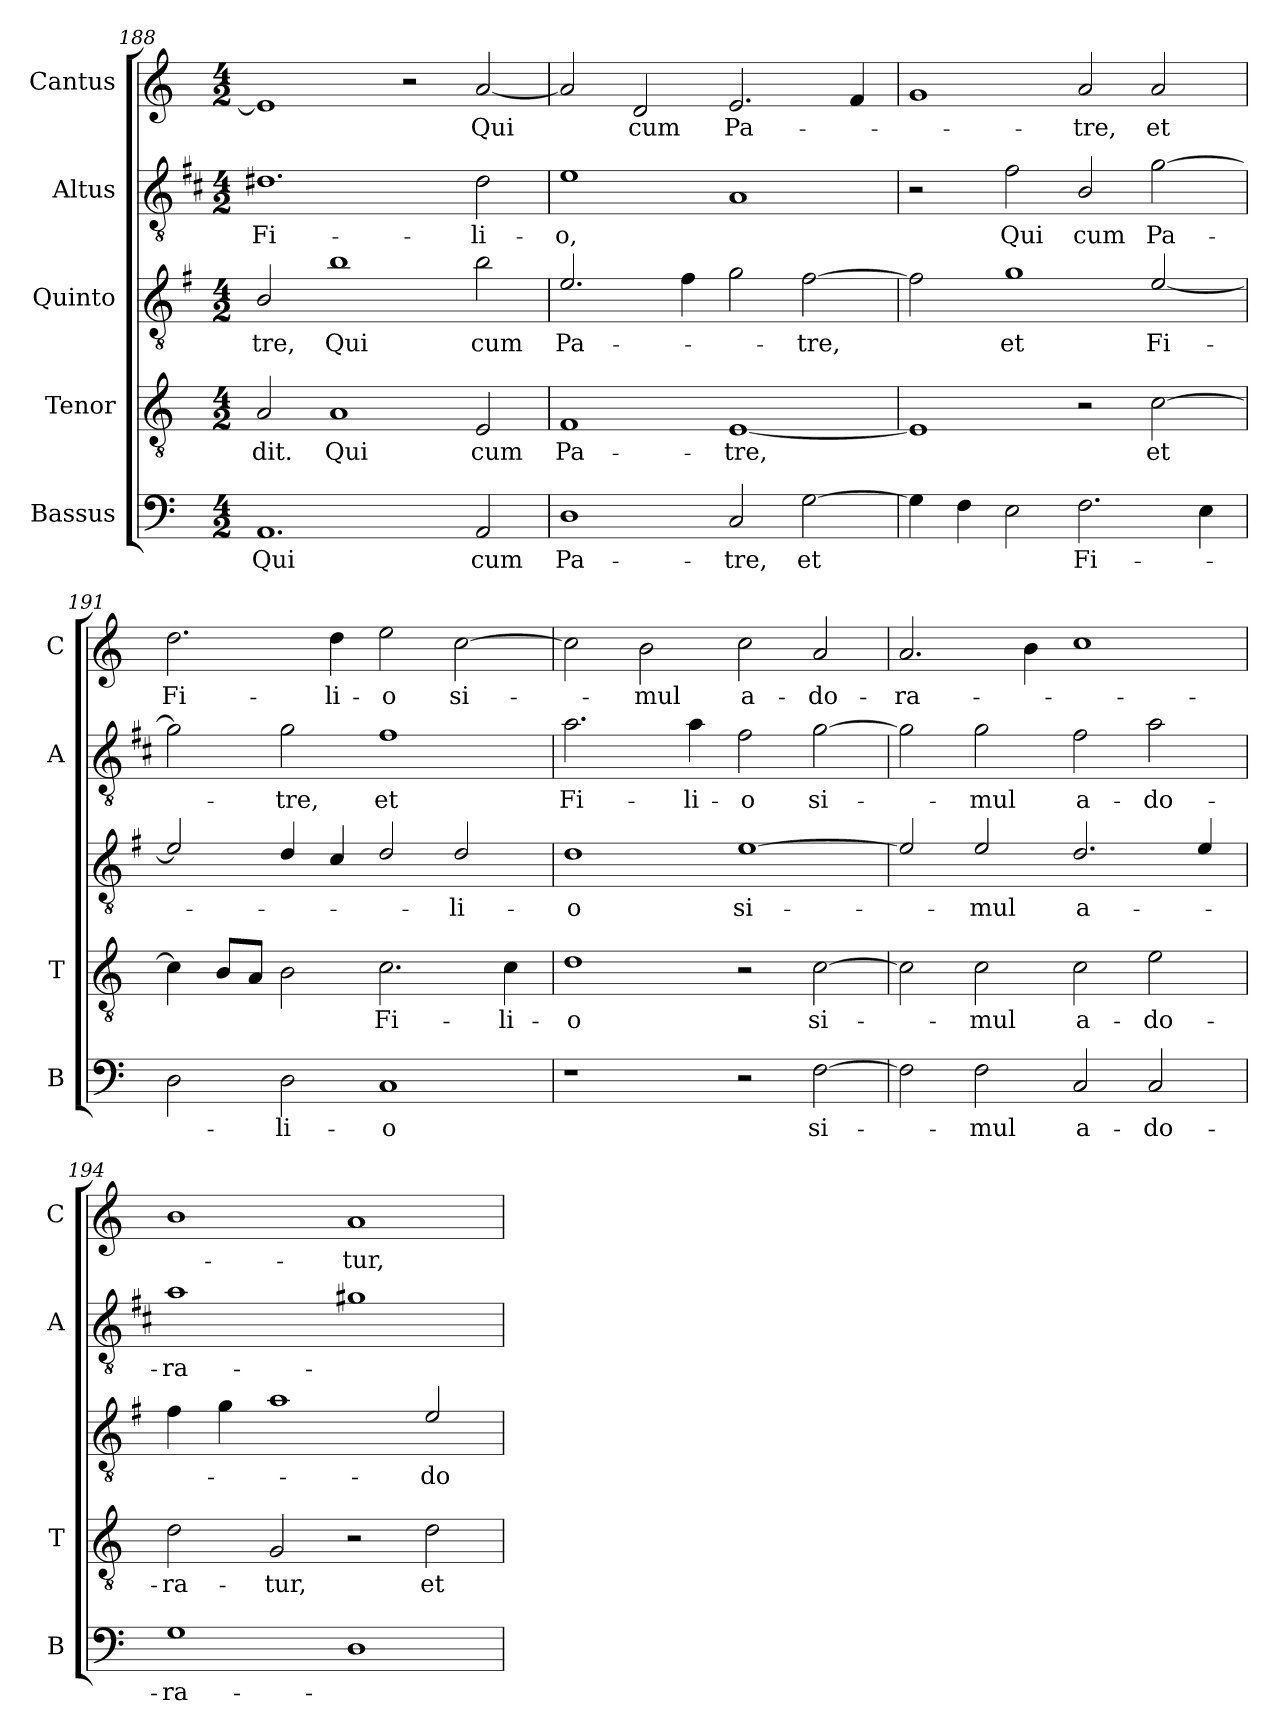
**kern	**text	**kern	**text	**kern	**text	**kern	**text	**kern	**text
*part5	*part5	*part4	*part4	*part3	*part3	*part2	*part2	*part1	*part1
*staff5	*staff5	*staff4	*staff4	*staff3	*staff3	*staff2	*staff2	*staff1	*staff1
*I"Bassus	*	*I"Tenor	*	*I"Quinto	*	*I"Altus	*	*I"Cantus	*
*I'B	*	*I'T	*	*	*	*I'A	*	*I'C	*
*clefF4	*	*clefGv2	*	*clefGv2	*	*clefGv2	*	*clefG2	*
*	*	*	*	*ITrd4c7	*	*ITrd1c2	*	*	*
*k[]	*	*k[]	*	*k[]	*	*k[]	*	*k[]	*
*C:	*	*C:	*	*C:	*	*C:	*	*C:	*
*M4/2	*	*M4/2	*	*M4/2	*	*M4/2	*	*M4/2	*
=188	=188	=188	=188	=188	=188	=188	=188	=188	=188
!	!LO:LY:b	!	!LO:LY:b	!	!LO:LY:b	!	!LO:LY:b	!	!
1.AA	Qui	2A/	-dit.	2E/	-tre,	1.c#X	Fi-	1e]	.
!	!	!	!LO:LY:b	!	!LO:LY:b	!	!	!	!
.	.	1A	Qui	1e	Qui	.	.	.	.
.	.	.	.	.	.	.	.	2r	.
!	!LO:LY:b	!	!LO:LY:b	!	!LO:LY:b	!	!LO:LY:b	!	!LO:LY:b
2AA/	cum	2E/	cum	2e\	cum	2c#\	-li-	[2a/	Qui
=189	=189	=189	=189	=189	=189	=189	=189	=189	=189
!	!LO:LY:b	!	!LO:LY:b	!	!LO:LY:b	!	!LO:LY:b	!	!
1D	Pa-	1F	Pa-	2.A/	Pa-	1d	-o,	2a/]	.
!	!	!	!	!	!	!	!	!	!LO:LY:b
.	.	.	.	.	.	.	.	2d/	cum
.	.	.	.	4B\	.	.	.	.	.
!	!LO:LY:b	!	!LO:LY:b	!	!	!	!	!	!LO:LY:b
2C/	-tre,	[1E	-tre,	2c\	.	1G	.	2.e/	Pa-
!	!LO:LY:b	!	!	!	!LO:LY:b	!	!	!	!
[2G\	et	.	.	[2B\	-tre,	.	.	.	.
.	.	.	.	.	.	.	.	4f/	.
=190	=190	=190	=190	=190	=190	=190	=190	=190	=190
4G\]	.	1E]	.	2B\]	.	2r	.	1g	.
4F\	.	.	.	.	.	.	.	.	.
!	!	!	!	!	!LO:LY:b	!	!LO:LY:b	!	!
2E\	.	.	.	1c	et	2e\	Qui	.	.
!	!LO:LY:b	!	!	!	!	!	!LO:LY:b	!	!LO:LY:b
2.F\	Fi-	2r	.	.	.	2A/	cum	2a/	-tre,
!	!	!	!LO:LY:b	!	!LO:LY:b	!	!LO:LY:b	!	!LO:LY:b
.	.	[2c\	et	[2A/	Fi-	[2f\	Pa-	2a/	et
4E\	.	.	.	.	.	.	.	.	.
=191	=191	=191	=191	=191	=191	=191	=191	=191	=191
!	!	!	!	!	!	!	!	!	!LO:LY:b
2D\	.	4c\]	.	2A/]	.	2f\]	.	2.dd\	Fi-
.	.	8B/L	.	.	.	.	.	.	.
.	.	8A/J	.	.	.	.	.	.	.
!	!LO:LY:b	!	!	!	!	!	!LO:LY:b	!	!
2D\	-li-	2B\	.	4G/	.	2f\	-tre,	.	.
!	!	!	!	!	!	!	!	!	!LO:LY:b
.	.	.	.	4F/	.	.	.	4dd\	-li-
!	!LO:LY:b	!	!LO:LY:b	!	!	!	!LO:LY:b	!	!LO:LY:b
1C	-o	2.c\	Fi-	2G/	.	1e	et	2ee\	-o
!	!	!	!	!	!LO:LY:b	!	!	!	!LO:LY:b
.	.	.	.	2G/	-li-	.	.	[2cc\	si-
!	!	!	!LO:LY:b	!	!	!	!	!	!
.	.	4c\	-li-	.	.	.	.	.	.
!!LO:LB:g=z
=192	=192	=192	=192	=192	=192	=192	=192	=192	=192
!	!	!	!LO:LY:b	!	!LO:LY:b	!	!LO:LY:b	!	!
1r	.	1d	-o	1G	-o	2.g\	Fi-	2cc\]	.
!	!	!	!	!	!	!	!	!	!LO:LY:b
.	.	.	.	.	.	.	.	2b\	-mul
!	!	!	!	!	!	!	!LO:LY:b	!	!
.	.	.	.	.	.	4g\	-li-	.	.
!	!	!	!	!	!LO:LY:b	!	!LO:LY:b	!	!LO:LY:b
2r	.	2r	.	[1A	si-	2e\	-o	2cc\	a-
!	!LO:LY:b	!	!LO:LY:b	!	!	!	!LO:LY:b	!	!LO:LY:b
[2F\	si-	[2c\	si-	.	.	[2f\	si-	2a/	-do-
=193	=193	=193	=193	=193	=193	=193	=193	=193	=193
!	!	!	!	!	!	!	!	!	!LO:LY:b
2F\]	.	2c\]	.	2A/]	.	2f\]	.	2.a/	-ra-
!	!LO:LY:b	!	!LO:LY:b	!	!LO:LY:b	!	!LO:LY:b	!	!
2F\	-mul	2c\	-mul	2A/	-mul	2f\	-mul	.	.
.	.	.	.	.	.	.	.	4b\	.
!	!LO:LY:b	!	!LO:LY:b	!	!LO:LY:b	!	!LO:LY:b	!	!
2C/	a-	2c\	a-	2.G/	a-	2e\	a-	1cc	.
!	!LO:LY:b	!	!LO:LY:b	!	!	!	!LO:LY:b	!	!
2C/	-do-	2e\	-do-	.	.	2g\	-do-	.	.
.	.	.	.	4A/	.	.	.	.	.
=194	=194	=194	=194	=194	=194	=194	=194	=194	=194
!	!LO:LY:b	!	!LO:LY:b	!	!	!	!LO:LY:b	!	!
1G	-ra-	2d\	-ra-	4B\	.	1g	-ra-	1b	.
.	.	.	.	4c\	.	.	.	.	.
!	!	!	!LO:LY:b	!	!	!	!	!	!
.	.	2G/	-tur,	1d	.	.	.	.	.
!	!	!	!	!	!	!	!	!	!LO:LY:b
1D	.	2r	.	.	.	1f#X	.	1a	-tur,
!	!	!	!LO:LY:b	!	!LO:LY:b	!	!	!	!
.	.	2d\	et	2A/	-do-	.	.	.	.
=	=	=	=	=	=	=	=	=	=
*-	*-	*-	*-	*-	*-	*-	*-	*-	*-
